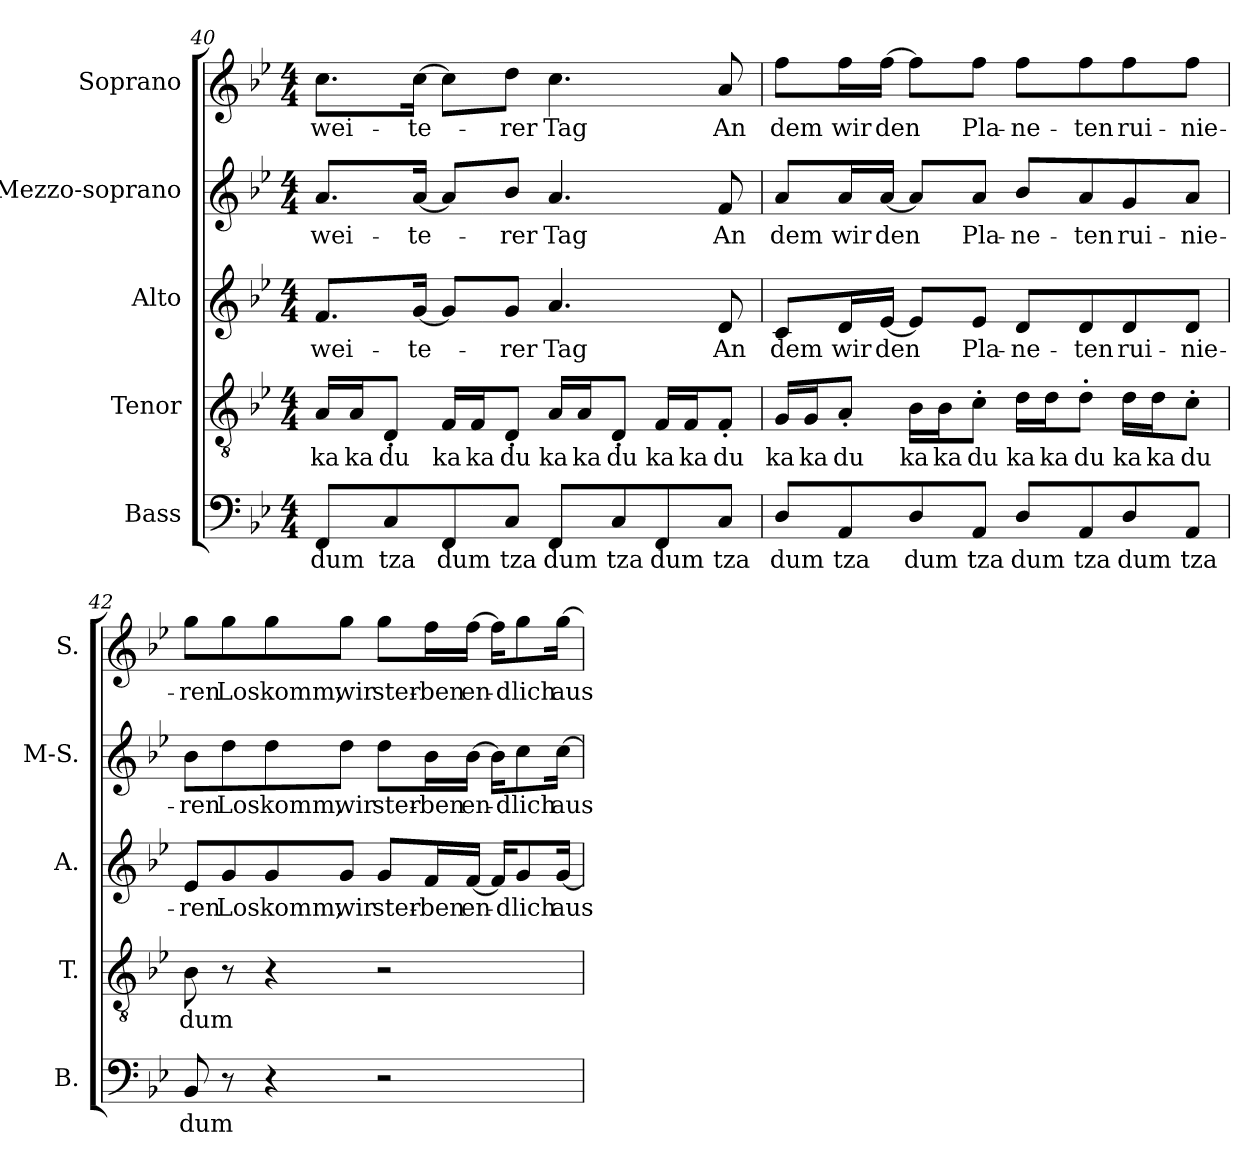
**kern	**text	**kern	**text	**kern	**text	**kern	**text	**kern	**text
*part5	*part5	*part4	*part4	*part3	*part3	*part2	*part2	*part1	*part1
*staff5	*staff5	*staff4	*staff4	*staff3	*staff3	*staff2	*staff2	*staff1	*staff1
*I"Bass	*	*I"Tenor	*	*I"Alto	*	*I"Mezzo-soprano	*	*I"Soprano	*
*I'B.	*	*I'T.	*	*I'A.	*	*I'M-S.	*	*I'S.	*
!!LO:LB:g=z
*clefF4	*	*clefGv2	*	*clefG2	*	*clefG2	*	*clefG2	*
*	*	*ITrd7c12	*	*	*	*	*	*	*
*k[b-e-]	*	*k[b-e-]	*	*k[b-e-]	*	*k[b-e-]	*	*k[b-e-]	*
*g:	*	*g:	*	*g:	*	*g:	*	*g:	*
*M4/4	*	*M4/4	*	*M4/4	*	*M4/4	*	*M4/4	*
=40	=40	=40	=40	=40	=40	=40	=40	=40	=40
!	!LO:LY:b:color=#000000	!	!	!	!	!	!	!	!
!	!	!	!LO:LY:b:color=#000000	!	!	!	!	!	!
!	!	!	!	!	!LO:LY:b:color=#000000	!	!	!	!
!	!	!	!	!	!	!	!LO:LY:b:color=#000000	!	!
!	!	!	!	!	!	!	!	!	!LO:LY:b:color=#000000
8FFi/L	dum	16AAi/LL	ka	8.fi/L	wei-	8.ai/L	wei-	8.cci\L	wei-
!	!	!	!LO:LY:b:color=#000000	!	!	!	!	!	!
.	.	16AAi/J	ka	.	.	.	.	.	.
!	!LO:LY:b:color=#000000	!	!	!	!	!	!	!	!
!	!	!	!LO:LY:b:color=#000000	!	!	!	!	!	!
8Ci/	tza	8DD'i/J	du	.	.	.	.	.	.
!	!	!	!	!	!LO:LY:b:color=#000000	!	!	!	!
!	!	!	!	!	!	!	!LO:LY:b:color=#000000	!	!
!	!	!	!	!	!	!	!	!	!LO:LY:b:color=#000000
.	.	.	.	[16gi/Jk	-te-	[16ai/Jk	-te-	[16cci\Jk	-te-
!	!LO:LY:b:color=#000000	!	!	!	!	!	!	!	!
!	!	!	!LO:LY:b:color=#000000	!	!	!	!	!	!
8FFi/	dum	16FFi/LL	ka	8gi/L]	.	8ai/L]	.	8cci\L]	.
!	!	!	!LO:LY:b:color=#000000	!	!	!	!	!	!
.	.	16FFi/J	ka	.	.	.	.	.	.
!	!LO:LY:b:color=#000000	!	!	!	!	!	!	!	!
!	!	!	!LO:LY:b:color=#000000	!	!	!	!	!	!
!	!	!	!	!	!LO:LY:b:color=#000000	!	!	!	!
!	!	!	!	!	!	!	!LO:LY:b:color=#000000	!	!
!	!	!	!	!	!	!	!	!	!LO:LY:b:color=#000000
8Ci/J	tza	8DD'i/J	du	8gi/J	-rer	8b-i/J	-rer	8ddi\J	-rer
!	!LO:LY:b:color=#000000	!	!	!	!	!	!	!	!
!	!	!	!LO:LY:b:color=#000000	!	!	!	!	!	!
!	!	!	!	!	!LO:LY:b:color=#000000	!	!	!	!
!	!	!	!	!	!	!	!LO:LY:b:color=#000000	!	!
!	!	!	!	!	!	!	!	!	!LO:LY:b:color=#000000
8FFi/L	dum	16AAi/LL	ka	4.ai/	Tag	4.ai/	Tag	4.cci\	Tag
!	!	!	!LO:LY:b:color=#000000	!	!	!	!	!	!
.	.	16AAi/J	ka	.	.	.	.	.	.
!	!LO:LY:b:color=#000000	!	!	!	!	!	!	!	!
!	!	!	!LO:LY:b:color=#000000	!	!	!	!	!	!
8Ci/	tza	8DD'i/J	du	.	.	.	.	.	.
!	!LO:LY:b:color=#000000	!	!	!	!	!	!	!	!
!	!	!	!LO:LY:b:color=#000000	!	!	!	!	!	!
8FFi/	dum	16FFi/LL	ka	.	.	.	.	.	.
!	!	!	!LO:LY:b:color=#000000	!	!	!	!	!	!
.	.	16FFi/J	ka	.	.	.	.	.	.
!	!LO:LY:b:color=#000000	!	!	!	!	!	!	!	!
!	!	!	!LO:LY:b:color=#000000	!	!	!	!	!	!
!	!	!	!	!	!LO:LY:b:color=#000000	!	!	!	!
!	!	!	!	!	!	!	!LO:LY:b:color=#000000	!	!
!	!	!	!	!	!	!	!	!	!LO:LY:b:color=#000000
8Ci/J	tza	8FF'i/J	du	8di/	An	8fi/	An	8ai/	An
=41	=41	=41	=41	=41	=41	=41	=41	=41	=41
!	!LO:LY:b:color=#000000	!	!	!	!	!	!	!	!
!	!	!	!LO:LY:b:color=#000000	!	!	!	!	!	!
!	!	!	!	!	!LO:LY:b:color=#000000	!	!	!	!
!	!	!	!	!	!	!	!LO:LY:b:color=#000000	!	!
!	!	!	!	!	!	!	!	!	!LO:LY:b:color=#000000
8Di/L	dum	16GGi/LL	ka	8ci/L	dem	8ai/L	dem	8ffi\L	dem
!	!	!	!LO:LY:b:color=#000000	!	!	!	!	!	!
.	.	16GGi/J	ka	.	.	.	.	.	.
!	!LO:LY:b:color=#000000	!	!	!	!	!	!	!	!
!	!	!	!LO:LY:b:color=#000000	!	!	!	!	!	!
!	!	!	!	!	!LO:LY:b:color=#000000	!	!	!	!
!	!	!	!	!	!	!	!LO:LY:b:color=#000000	!	!
!	!	!	!	!	!	!	!	!	!LO:LY:b:color=#000000
8AAi/	tza	8AA'i/J	du	16di/L	wir	16ai/L	wir	16ffi\L	wir
!	!	!	!	!	!LO:LY:b:color=#000000	!	!	!	!
!	!	!	!	!	!	!	!LO:LY:b:color=#000000	!	!
!	!	!	!	!	!	!	!	!	!LO:LY:b:color=#000000
.	.	.	.	[16e-i/JJ	den	[16ai/JJ	den	[16ffi\JJ	den
!	!LO:LY:b:color=#000000	!	!	!	!	!	!	!	!
!	!	!	!LO:LY:b:color=#000000	!	!	!	!	!	!
8Di/	dum	16BB-i\LL	ka	8e-i/L]	.	8ai/L]	.	8ffi\L]	.
!	!	!	!LO:LY:b:color=#000000	!	!	!	!	!	!
.	.	16BB-i\J	ka	.	.	.	.	.	.
!	!LO:LY:b:color=#000000	!	!	!	!	!	!	!	!
!	!	!	!LO:LY:b:color=#000000	!	!	!	!	!	!
!	!	!	!	!	!LO:LY:b:color=#000000	!	!	!	!
!	!	!	!	!	!	!	!LO:LY:b:color=#000000	!	!
!	!	!	!	!	!	!	!	!	!LO:LY:b:color=#000000
8AAi/J	tza	8C'i\J	du	8e-i/J	Pla-	8ai/J	Pla-	8ffi\J	Pla-
!	!LO:LY:b:color=#000000	!	!	!	!	!	!	!	!
!	!	!	!LO:LY:b:color=#000000	!	!	!	!	!	!
!	!	!	!	!	!LO:LY:b:color=#000000	!	!	!	!
!	!	!	!	!	!	!	!LO:LY:b:color=#000000	!	!
!	!	!	!	!	!	!	!	!	!LO:LY:b:color=#000000
8Di/L	dum	16Di\LL	ka	8di/L	-ne-	8b-i/L	-ne-	8ffi\L	-ne-
!	!	!	!LO:LY:b:color=#000000	!	!	!	!	!	!
.	.	16Di\J	ka	.	.	.	.	.	.
!	!LO:LY:b:color=#000000	!	!	!	!	!	!	!	!
!	!	!	!LO:LY:b:color=#000000	!	!	!	!	!	!
!	!	!	!	!	!LO:LY:b:color=#000000	!	!	!	!
!	!	!	!	!	!	!	!LO:LY:b:color=#000000	!	!
!	!	!	!	!	!	!	!	!	!LO:LY:b:color=#000000
8AAi/	tza	8D'i\J	du	8di/	-ten	8ai/	-ten	8ffi\	-ten
!	!LO:LY:b:color=#000000	!	!	!	!	!	!	!	!
!	!	!	!LO:LY:b:color=#000000	!	!	!	!	!	!
!	!	!	!	!	!LO:LY:b:color=#000000	!	!	!	!
!	!	!	!	!	!	!	!LO:LY:b:color=#000000	!	!
!	!	!	!	!	!	!	!	!	!LO:LY:b:color=#000000
8Di/	dum	16Di\LL	ka	8di/	rui-	8gi/	rui-	8ffi\	rui-
!	!	!	!LO:LY:b:color=#000000	!	!	!	!	!	!
.	.	16Di\J	ka	.	.	.	.	.	.
!	!LO:LY:b:color=#000000	!	!	!	!	!	!	!	!
!	!	!	!LO:LY:b:color=#000000	!	!	!	!	!	!
!	!	!	!	!	!LO:LY:b:color=#000000	!	!	!	!
!	!	!	!	!	!	!	!LO:LY:b:color=#000000	!	!
!	!	!	!	!	!	!	!	!	!LO:LY:b:color=#000000
8AAi/J	tza	8C'i\J	du	8di/J	-nie-	8ai/J	-nie-	8ffi\J	-nie-
=42	=42	=42	=42	=42	=42	=42	=42	=42	=42
!	!LO:LY:b:color=#000000	!	!	!	!	!	!	!	!
!	!	!	!LO:LY:b:color=#000000	!	!	!	!	!	!
!	!	!	!	!	!LO:LY:b:color=#000000	!	!	!	!
!	!	!	!	!	!	!	!LO:LY:b:color=#000000	!	!
!	!	!	!	!	!	!	!	!	!LO:LY:b:color=#000000
8BB-i/	dum	8BB-i\	dum	8e-i/L	-ren	8b-i\L	-ren	8ggi\L	-ren
!	!	!	!	!	!LO:LY:b:color=#000000	!	!	!	!
!	!	!	!	!	!	!	!LO:LY:b:color=#000000	!	!
!	!	!	!	!	!	!	!	!	!LO:LY:b:color=#000000
8r	.	8r	.	8gi/	Los	8ddi\	Los	8ggi\	Los
!	!	!	!	!	!LO:LY:b:color=#000000	!	!	!	!
!	!	!	!	!	!	!	!LO:LY:b:color=#000000	!	!
!	!	!	!	!	!	!	!	!	!LO:LY:b:color=#000000
4r	.	4r	.	8gi/	komm,	8ddi\	komm,	8ggi\	komm,
!	!	!	!	!	!LO:LY:b:color=#000000	!	!	!	!
!	!	!	!	!	!	!	!LO:LY:b:color=#000000	!	!
!	!	!	!	!	!	!	!	!	!LO:LY:b:color=#000000
.	.	.	.	8gi/J	wir	8ddi\J	wir	8ggi\J	wir
!	!	!	!	!	!LO:LY:b:color=#000000	!	!	!	!
!	!	!	!	!	!	!	!LO:LY:b:color=#000000	!	!
!	!	!	!	!	!	!	!	!	!LO:LY:b:color=#000000
2r	.	2r	.	8gi/L	ster-	8ddi\L	ster-	8ggi\L	ster-
!	!	!	!	!	!LO:LY:b:color=#000000	!	!	!	!
!	!	!	!	!	!	!	!LO:LY:b:color=#000000	!	!
!	!	!	!	!	!	!	!	!	!LO:LY:b:color=#000000
.	.	.	.	16fi/L	-ben	16b-i\L	-ben	16ffi\L	-ben
!	!	!	!	!	!LO:LY:b:color=#000000	!	!	!	!
!	!	!	!	!	!	!	!LO:LY:b:color=#000000	!	!
!	!	!	!	!	!	!	!	!	!LO:LY:b:color=#000000
.	.	.	.	[16fi/JJ	en-	[16b-i\JJ	en-	[16ffi\JJ	en-
.	.	.	.	16fi/KL]	.	16b-i\KL]	.	16ffi\KL]	.
!	!	!	!	!	!LO:LY:b:color=#000000	!	!	!	!
!	!	!	!	!	!	!	!LO:LY:b:color=#000000	!	!
!	!	!	!	!	!	!	!	!	!LO:LY:b:color=#000000
.	.	.	.	8gi/	-dlich	8cci\	-dlich	8ggi\	-dlich
!	!	!	!	!	!LO:LY:b:color=#000000	!	!	!	!
!	!	!	!	!	!	!	!LO:LY:b:color=#000000	!	!
!	!	!	!	!	!	!	!	!	!LO:LY:b:color=#000000
.	.	.	.	[16gi/Jk	aus	[16cci\Jk	aus	[16ggi\Jk	aus
=	=	=	=	=	=	=	=	=	=
*-	*-	*-	*-	*-	*-	*-	*-	*-	*-
